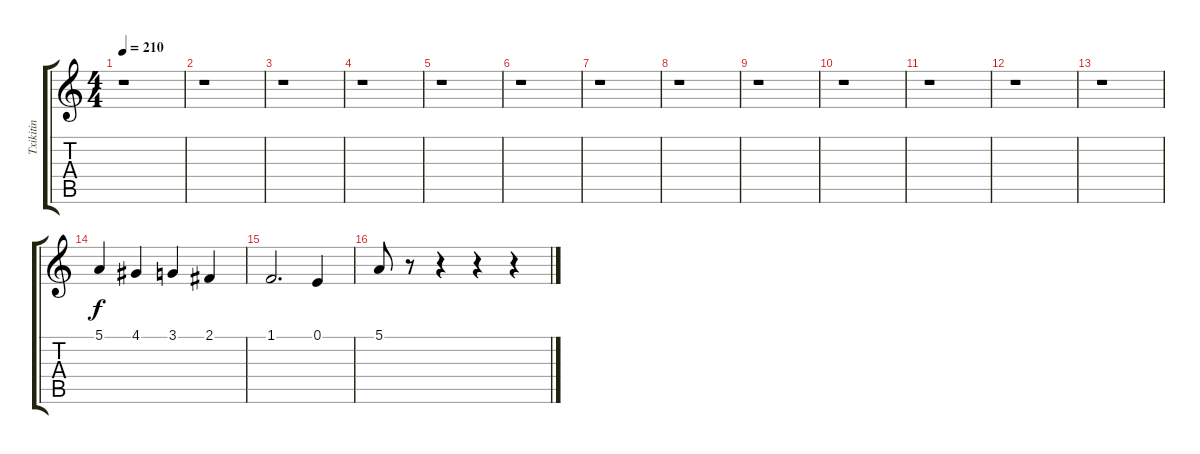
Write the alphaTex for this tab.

\track ("Txikitin" "Txikitin") {instrument trumpet}
\staff {score tabs}
\tuning (E4 B3 G3 D3 A2 E2) {hide}
\ts (4 4)
\tempo 210
\clef g2
\ks c
r.1{dy f} |
r.1 |
r.1 |
r.1 |
r.1 |
r.1 |
r.1 |
r.1 |
r.1 |
r.1 |
r.1 |
r.1 |
r.1 |
5.1.4 4.1.4 3.1.4 2.1.4 |
1.1.2{d} 0.1.4 |
5.1.8 r.8 r.4 r.4 r.4
